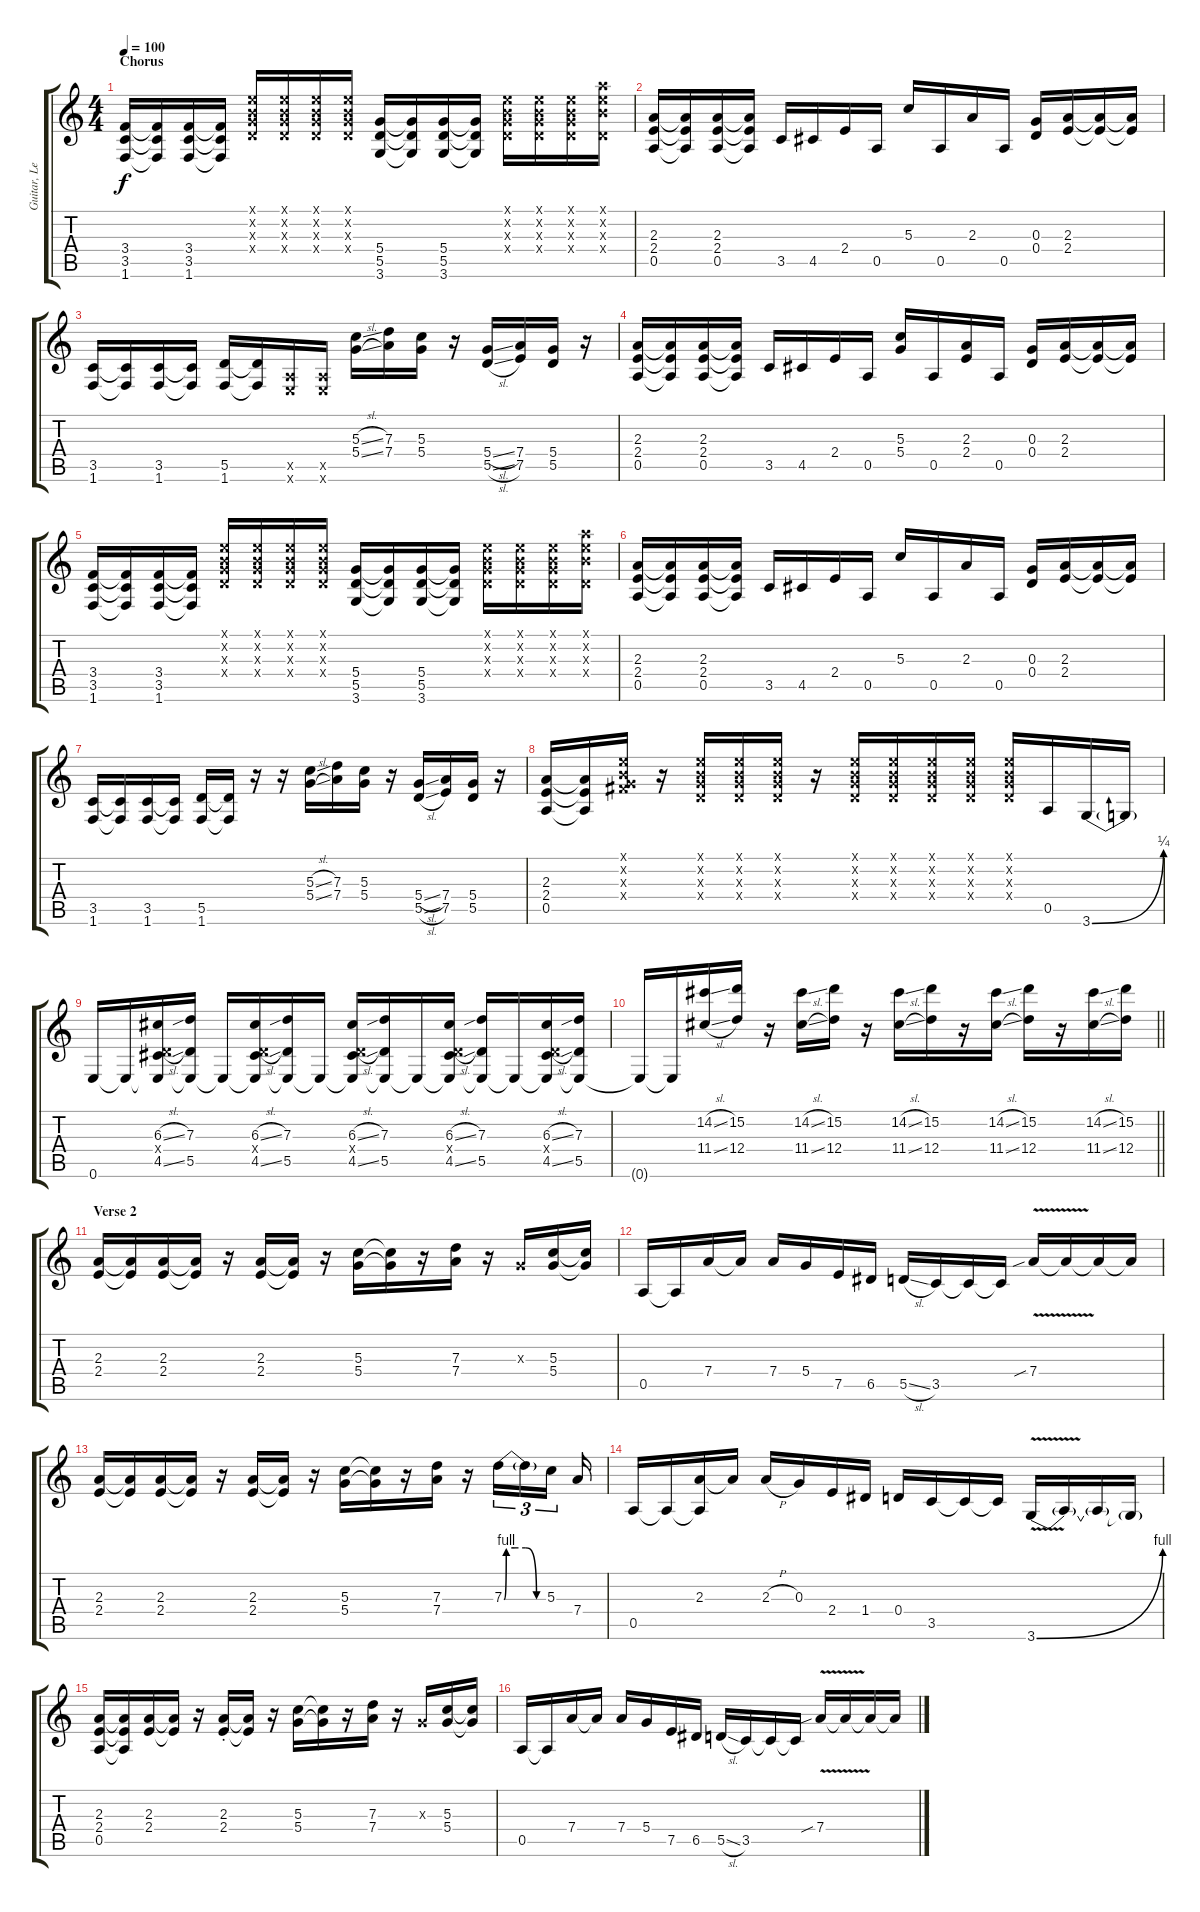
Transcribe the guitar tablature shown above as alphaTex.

\track ("Guitar, Lead" "Guitar, Le") {instrument overdrivenguitar}
\staff {score tabs}
\tuning (E4 B3 G3 D3 A2 E2) {hide}
\ts (4 4)
\section ("" "Chorus")
\tempo 100
\clef g2
\ks c
(3.4 3.5 1.6).16{dy f} (3.4{t} 3.5{t} 1.6{t}).16 (3.4 3.5 1.6).16 (3.4{t} 3.5{t} 1.6{t}).16 (0.1{x} 0.2{x} 0.3{x} 0.4{x}).16 (0.1{x} 0.2{x} 0.3{x} 0.4{x}).16 (0.1{x} 0.2{x} 0.3{x} 0.4{x}).16 (0.1{x} 0.2{x} 0.3{x} 0.4{x}).16 (5.4 5.5 3.6).16 (5.4{t} 5.5{t} 3.6{t}).16 (5.4 5.5 3.6).16 (5.4{t} 5.5{t} 3.6{t}).16 (0.1{x} 0.2{x} 0.3{x} 0.4{x}).16 (0.1{x} 0.2{x} 0.3{x} 0.4{x}).16 (0.1{x} 0.2{x} 0.3{x} 0.4{x}).16 (0.1{x} 0.2{x} 14.3{x} 0.4{x}).16 |
(2.3 2.4 0.5).16 (2.3{t} 2.4{t} 0.5{t}).16 (2.3 2.4 0.5).16 (2.3{t} 2.4{t} 0.5{t}).16 3.5.16 4.5.16 2.4.16 0.5.16 5.3.16 0.5.16 2.3.16 0.5.16 (0.3 0.4).16 (2.3 2.4).16 (2.3{t} 2.4{t}).16 (2.3{t} 2.4{t}).16 |
(3.5 1.6).16 (3.5{t} 1.6{t}).16 (3.5 1.6).16 (3.5{t} 1.6{t}).16 (5.5 1.6).16 (5.5{t} 1.6{t}).16 (0.5{x} 0.6{x}).16 (0.5{x} 0.6{x}).16 (5.3{sl} 5.4{sl}).16 (7.3 7.4).16 (5.3 5.4).16 r.16 (5.4{sl} 5.5{sl}).16 (7.4 7.5).16 (5.4 5.5).16 r.16 |
(2.3 2.4 0.5).16 (2.3{t} 2.4{t} 0.5{t}).16 (2.3 2.4 0.5).16 (2.3{t} 2.4{t} 0.5{t}).16 3.5.16 4.5.16 2.4.16 0.5.16 (5.3 5.4).16 0.5.16 (2.3 2.4).16 0.5.16 (0.3 0.4).16 (2.3 2.4).16 (2.3{t} 2.4{t}).16 (2.3{t} 2.4{t}).16 |
(3.4 3.5 1.6).16 (3.4{t} 3.5{t} 1.6{t}).16 (3.4 3.5 1.6).16 (3.4{t} 3.5{t} 1.6{t}).16 (0.1{x} 0.2{x} 0.3{x} 0.4{x}).16 (0.1{x} 0.2{x} 0.3{x} 0.4{x}).16 (0.1{x} 0.2{x} 0.3{x} 0.4{x}).16 (0.1{x} 0.2{x} 0.3{x} 0.4{x}).16 (5.4 5.5 3.6).16 (5.4{t} 5.5{t} 3.6{t}).16 (5.4 5.5 3.6).16 (5.4{t} 5.5{t} 3.6{t}).16 (0.1{x} 0.2{x} 0.3{x} 0.4{x}).16 (0.1{x} 0.2{x} 0.3{x} 0.4{x}).16 (0.1{x} 0.2{x} 0.3{x} 0.4{x}).16 (0.1{x} 0.2{x} 14.3{x} 0.4{x}).16 |
(2.3 2.4 0.5).16 (2.3{t} 2.4{t} 0.5{t}).16 (2.3 2.4 0.5).16 (2.3{t} 2.4{t} 0.5{t}).16 3.5.16 4.5.16 2.4.16 0.5.16 5.3.16 0.5.16 2.3.16 0.5.16 (0.3 0.4).16 (2.3 2.4).16 (2.3{t} 2.4{t}).16 (2.3{t} 2.4{t}).16 |
(3.5 1.6).16 (3.5{t} 1.6{t}).16 (3.5 1.6).16 (3.5{t} 1.6{t}).16 (5.5 1.6).16 (5.5{t} 1.6{t}).16 r.16 r.16 (5.3{sl} 5.4{sl}).16 (7.3 7.4).16 (5.3 5.4).16 r.16 (5.4{sl} 5.5{sl}).16 (7.4 7.5).16 (5.4 5.5).16 r.16 |
(2.3 2.4 0.5).16 (2.3{t} 2.4{t} 0.5{t}).16 (0.1{x} 0.2{x} 0.3{x} 4.4{x}).16 r.16 (0.1{x} 0.2{x} 0.3{x} 0.4{x}).16 (0.1{x} 0.2{x} 0.3{x} 0.4{x}).16 (0.1{x} 0.2{x} 0.3{x} 0.4{x}).16 r.16 (0.1{x} 0.2{x} 0.3{x} 0.4{x}).16 (0.1{x} 0.2{x} 0.3{x} 0.4{x}).16 (0.1{x} 0.2{x} 0.3{x} 0.4{x}).16 (0.1{x} 0.2{x} 0.3{x} 0.4{x}).16 (0.1{x} 0.2{x} 0.3{x} 0.4{x}).16 0.5.16 3.6{be (bend 0 0 60 1)}.16 3.6{t}.16 |
0.6.16 0.6{t}.16 (6.3{sl} 0.4{x} 4.5{sl} 0.6{t}).16 (7.3 5.5 0.6{t}).16 0.6{t}.16 (6.3{sl} 0.4{x} 4.5{sl} 0.6{t}).16 (7.3 5.5 0.6{t}).16 0.6{t}.16 (6.3{sl} 0.4{x} 4.5{sl} 0.6{t}).16 (7.3 5.5 0.6{t}).16 0.6{t}.16 (6.3{sl} 0.4{x} 4.5{sl} 0.6{t}).16 (7.3 5.5 0.6{t}).16 0.6{t}.16 (6.3{sl} 0.4{x} 4.5{sl} 0.6{t}).16 (7.3 5.5 0.6{t}).16 |
\barLineRight lightlight
0.6{t}.16 0.6{t}.16 (14.2{sl} 11.4{sl}).16 (15.2 12.4).16 r.16 (14.2{sl} 11.4{sl}).16 (15.2 12.4).16 r.16 (14.2{sl} 11.4{sl}).16 (15.2 12.4).16 r.16 (14.2{sl} 11.4{sl}).16 (15.2 12.4).16 r.16 (14.2{sl} 11.4{sl}).16 (15.2 12.4).16 |
\section ("" "Verse 2")
(2.3 2.4).16 (2.3{t} 2.4{t}).16 (2.3 2.4).16 (2.3{t} 2.4{t}).16 r.16 (2.3 2.4).16 (2.3{t} 2.4{t}).16 r.16 (5.3 5.4).16 (5.3{t} 5.4{t}).16 r.16 (7.3 7.4).16 r.16 0.3{x}.16 (5.3 5.4).16 (5.3{t} 5.4{t}).16 |
0.5.16 0.5{t}.16 7.4.16 7.4{t}.16 7.4.16 5.4.16 7.5.16 6.5.16 5.5{sl}.16 3.5.16 3.5{t}.16 3.5{t}.16 7.4{v sib}.16 7.4{t}.16 7.4{t}.16 7.4{t}.16 |
(2.3 2.4).16 (2.3{t} 2.4{t}).16 (2.3 2.4).16 (2.3{t} 2.4{t}).16 r.16 (2.3 2.4).16 (2.3{t} 2.4{t}).16 r.16 (5.3 5.4).16 (5.3{t} 5.4{t}).16 r.16 (7.3 7.4).16 r.16 7.3{be (custom 0 0 3 4 15 4 30 4 45 0 60 0)}.16{tu (3 2)} 7.3{t}.16{tu (3 2)} 5.3.16{tu (3 2) beam splitsecondary} 7.4.16 |
0.5.16 0.5{t}.16 (2.3 0.5{t}).16 2.3{t}.16 2.3{h}.16 0.3.16 2.4.16 1.4.16 0.4.16 3.5.16 3.5{t}.16 3.5{t}.16 3.6{be (bend 0 0 60 4) v}.16 3.6{t}.16 3.6{t}.16 3.6{t}.16 |
(2.3 2.4 0.5).16 (2.3{t} 2.4{t} 0.5{t}).16 (2.3 2.4).16 (2.3{t} 2.4{t}).16 r.16 (2.3{st} 2.4{st}).16 (2.3{t} 2.4{t}).16 r.16 (5.3 5.4).16 (5.3{t} 5.4{t}).16 r.16 (7.3 7.4).16 r.16 0.3{x}.16 (5.3 5.4).16 (5.3{t} 5.4{t}).16 |
0.5.16 0.5{t}.16 7.4.16 7.4{t}.16 7.4.16 5.4.16 7.5.16 6.5.16 5.5{sl}.16 3.5.16 3.5{t}.16 3.5{t}.16 7.4{v sib}.16 7.4{t}.16 7.4{t}.16 7.4{t}.16
